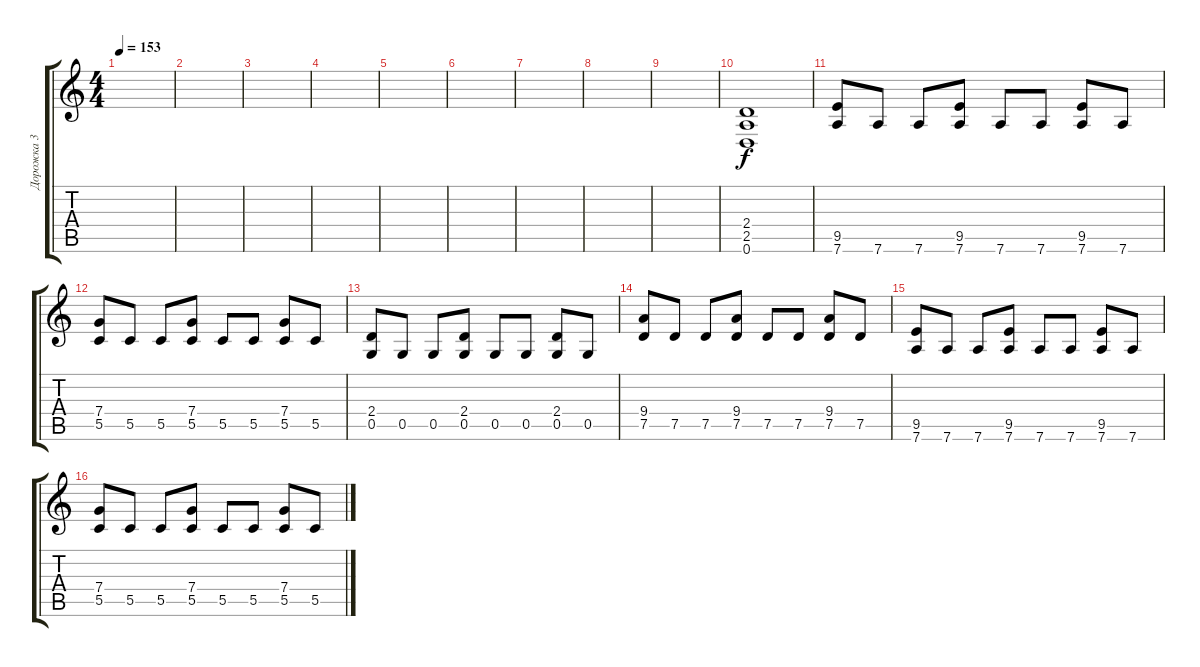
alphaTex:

\track ("Дорожка 3" "Дорожка 3") {instrument distortionguitar}
\staff {score tabs}
\tuning (D4 A3 F3 C3 G2 D2) {hide}
\ts (4 4)
\tempo 153
\clef g2
\ks c
|
|
|
|
|
|
|
|
|
(2.4 2.5 0.6).1 |
(9.5 7.6).8 7.6.8 7.6.8 (9.5 7.6).8 7.6.8 7.6.8 (9.5 7.6).8 7.6.8 |
(7.4 5.5).8 5.5.8 5.5.8 (7.4 5.5).8 5.5.8 5.5.8 (7.4 5.5).8 5.5.8 |
(2.4 0.5).8 0.5.8 0.5.8 (2.4 0.5).8 0.5.8 0.5.8 (2.4 0.5).8 0.5.8 |
(9.4 7.5).8 7.5.8 7.5.8 (9.4 7.5).8 7.5.8 7.5.8 (9.4 7.5).8 7.5.8 |
(9.5 7.6).8 7.6.8 7.6.8 (9.5 7.6).8 7.6.8 7.6.8 (9.5 7.6).8 7.6.8 |
(7.4 5.5).8 5.5.8 5.5.8 (7.4 5.5).8 5.5.8 5.5.8 (7.4 5.5).8 5.5.8
